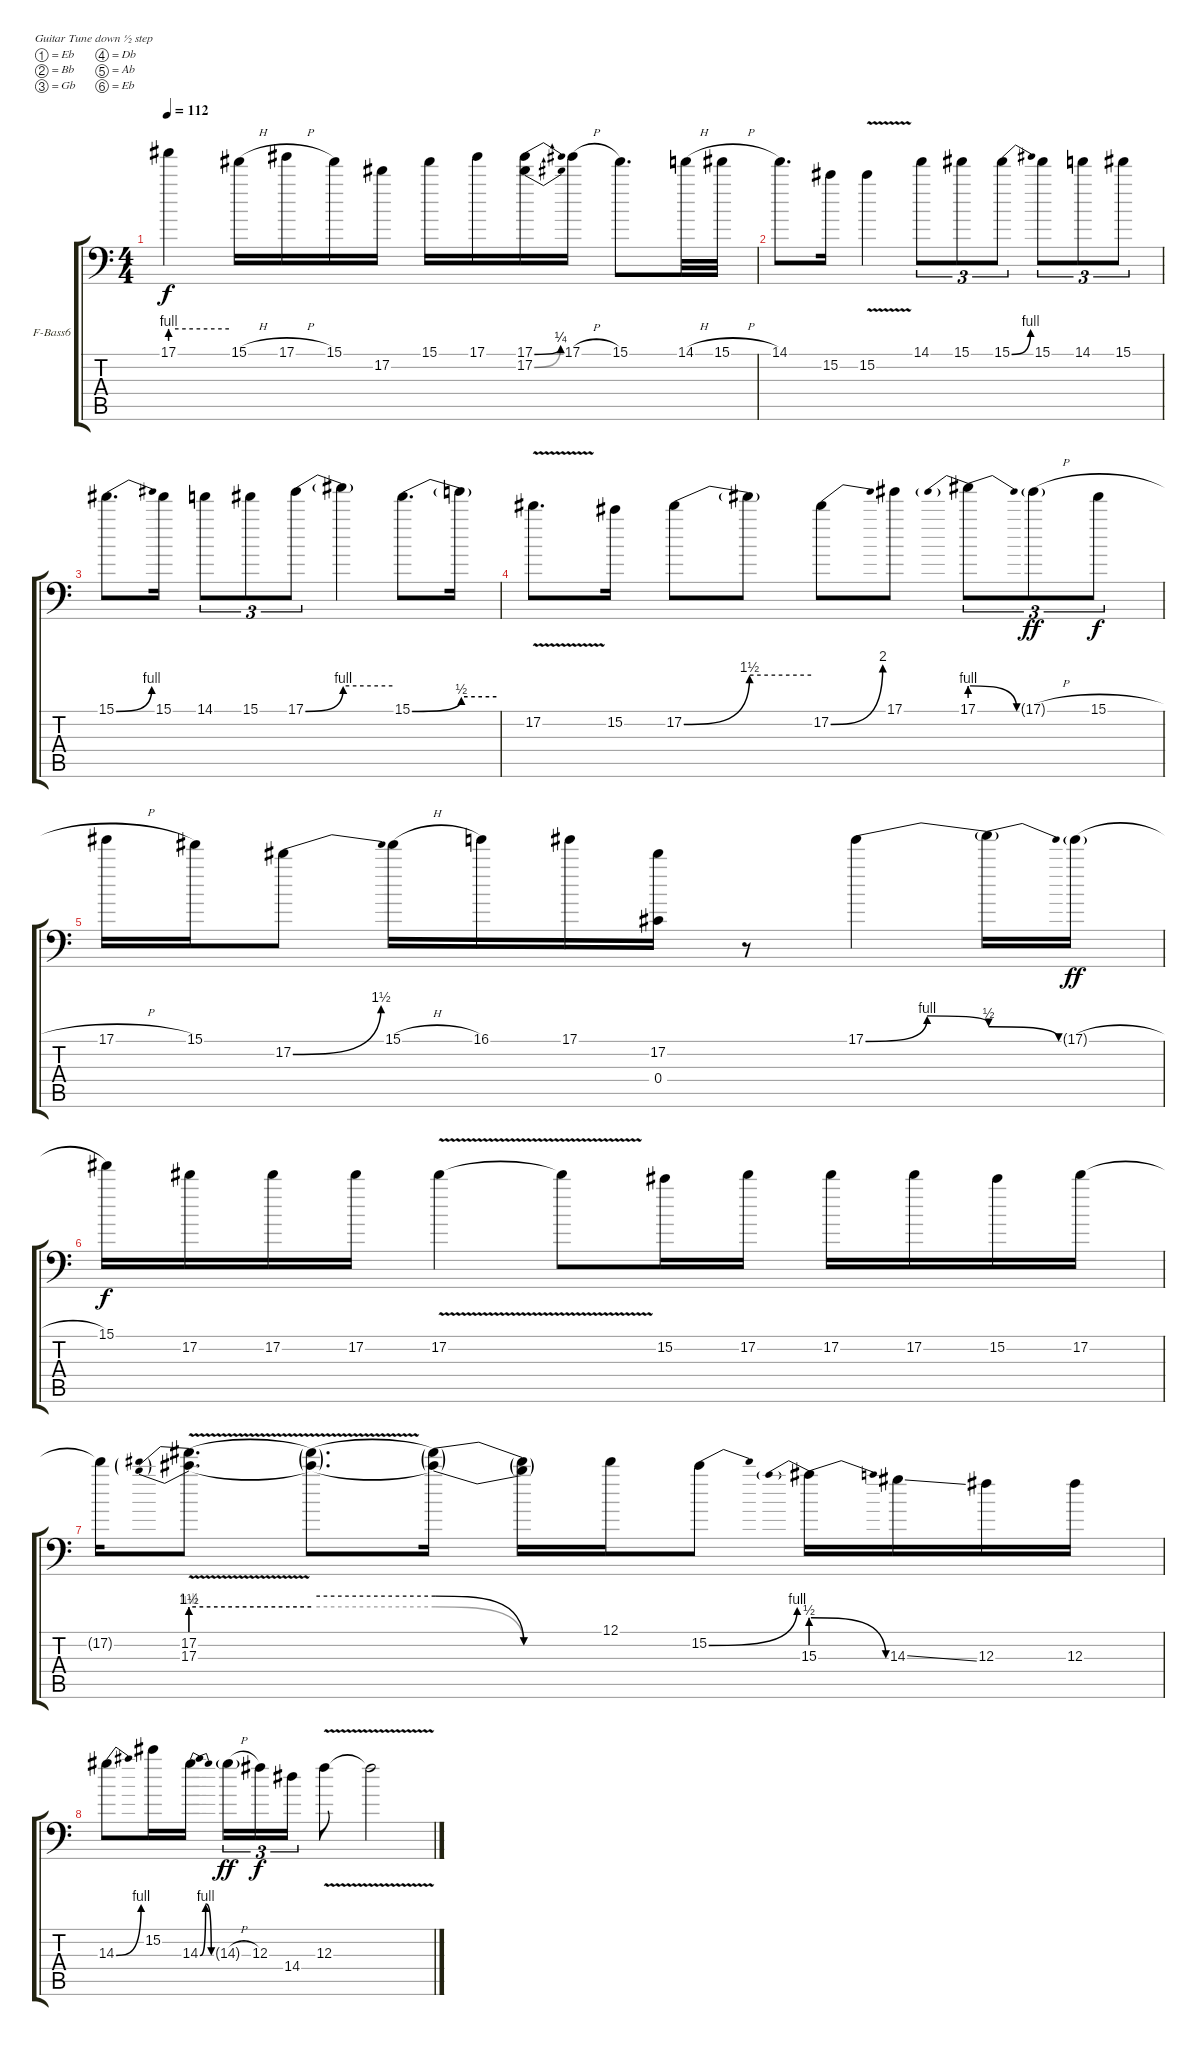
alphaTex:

\bracketExtendMode groupsimilarinstruments
\firstSystemTrackNameOrientation horizontal
\otherSystemsTrackNameOrientation horizontal
\track ("Overdub" "F-Bass6") {instrument fretlessbass}
\staff {score tabs}
\tuning (Eb4 Bb3 Gb3 Db3 Ab2 Eb2)
\ts (4 4)
\tempo 112
\clef f4
\ks c
17.1{be (hold 0 4 60 4) t}.4{dy f} 15.1{h}.16 17.1{h}.16 15.1.16 17.2.16 15.1.16 17.1.16 (17.1{be (bend 0 0 60 1)} 17.2{be (bend 0 0 60 1)}).16 17.1{h}.16 15.1.8{d} 14.1{h}.32 15.1{h}.32 |
14.1.8{d} 15.2.16 15.2{v}.4 14.1.8{tu (3 2)} 15.1.8{tu (3 2)} 15.1{be (bend 0 0 60 4)}.8{tu (3 2)} 15.1.8{tu (3 2)} 14.1.8{tu (3 2)} 15.1.8{tu (3 2)} |
15.1{be (bend 0 0 60 4)}.8{d} 15.1.16 14.1.8{tu (3 2)} 15.1.8{tu (3 2)} 17.1{be (bend 0 0 60 4)}.8{tu (3 2)} 17.1{be (hold 0 4 60 4) t}.4 15.1{be (bend 0 0 60 2)}.8{d} 15.1{be (hold 0 2 60 2) t}.16 |
17.2{v}.8{d} 15.2.16 17.2{be (bend 0 0 60 6)}.8 17.2{be (hold 0 6 60 6) t}.8 17.2{be (bend 0 0 60 8)}.8 17.1.8 17.1{be (prebendrelease 0 4 60 0)}.8{tu (3 2)} 17.1{h g}.8{tu (3 2) dy ff} 15.1{h}.8{tu (3 2) dy f} |
17.1{h}.16 15.1.16 17.2{be (bend 0 0 60 6)}.8 15.1{h}.16 16.1.16 17.1.16 (17.2 0.4).16 r.8 17.1{be (bendrelease 0 0 30 4 30 4 60 2)}.4 17.1{be (release 0 2 60 0) t}.16 17.1{h g}.16{dy ff} |
15.1.16{dy f} 17.2.16 17.2.16 17.2.16 17.2{v}.4 17.2{v t}.8 15.2.16 17.2.16 17.2.16 17.2.16 15.2.16 17.2.16 |
17.2{t}.16 (17.2{be (prebend 0 6 60 6) v} 17.3{be (prebend 0 4 60 4) v}).8{d} (17.2{be (hold 0 6 60 6) t} 17.3{be (hold 0 4 60 4) t}).8{d} (17.2{be (release 0 6 60 0) t} 17.3{be (release 0 4 60 0) t}).16 (17.2{be (hold 0 0 60 0) t} 17.3{be (hold 0 0 60 0) t}).16 12.1.16 15.2{be (bend 0 0 60 4)}.8 15.3{be (prebendrelease 0 2 60 0)}.16 14.3{ss}.16 12.3.16 12.3.16 |
14.3{be (bend 0 0 60 4)}.8 15.2.16 14.3{be (bendrelease 0 0 30 4 30 4 60 0)}.16 14.3{h g}.16{tu (3 2) dy ff} 12.3.16{tu (3 2) dy f} 14.4.16{tu (3 2)} 12.3{v}.8 12.3{v t}.2
